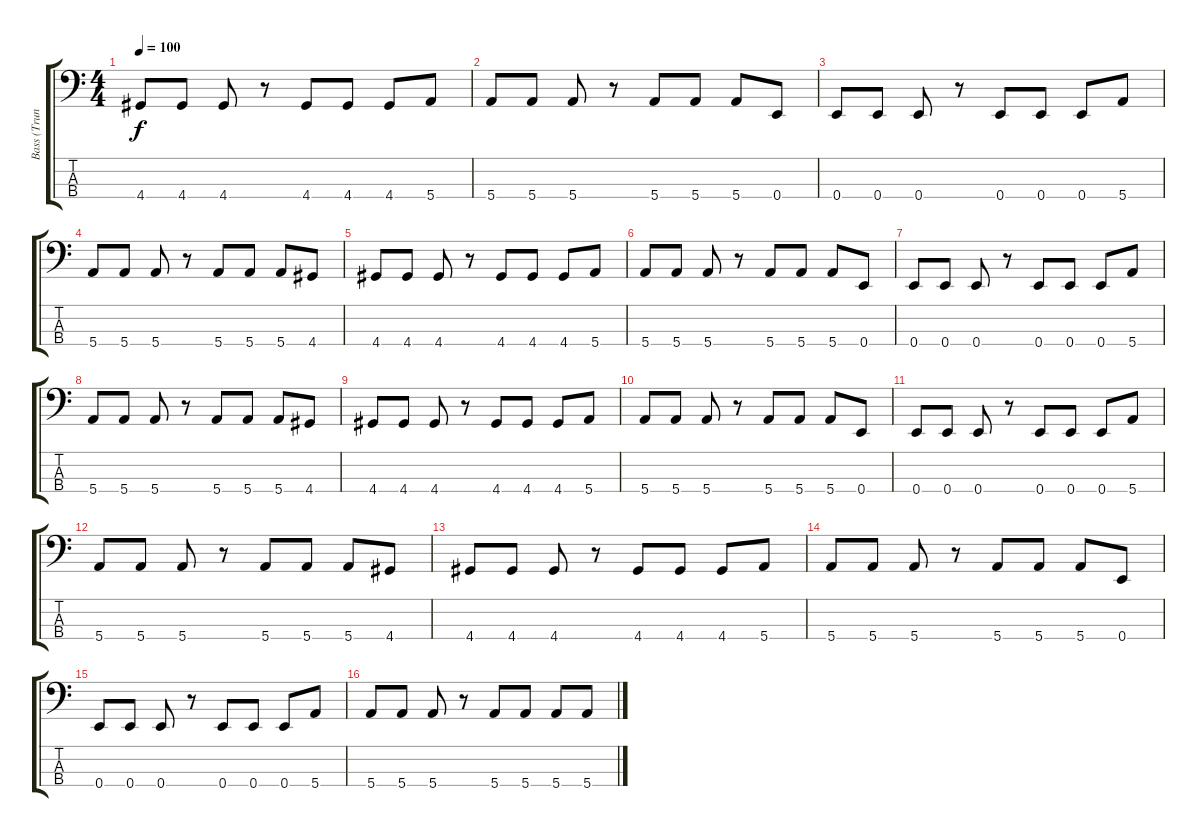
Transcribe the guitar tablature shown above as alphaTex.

\track ("Bass (Trung do)" "Bass (Trun") {instrument electricbassfinger}
\staff {score tabs}
\tuning (G2 D2 A1 E1) {hide}
\ts (4 4)
\tempo 100
\clef f4
\ks c
4.4.8{dy f} 4.4.8 4.4.8 r.8 4.4.8 4.4.8 4.4.8 5.4.8 |
5.4.8 5.4.8 5.4.8 r.8 5.4.8 5.4.8 5.4.8 0.4.8 |
0.4.8 0.4.8 0.4.8 r.8 0.4.8 0.4.8 0.4.8 5.4.8 |
5.4.8 5.4.8 5.4.8 r.8 5.4.8 5.4.8 5.4.8 4.4.8 |
4.4.8 4.4.8 4.4.8 r.8 4.4.8 4.4.8 4.4.8 5.4.8 |
5.4.8 5.4.8 5.4.8 r.8 5.4.8 5.4.8 5.4.8 0.4.8 |
0.4.8 0.4.8 0.4.8 r.8 0.4.8 0.4.8 0.4.8 5.4.8 |
5.4.8 5.4.8 5.4.8 r.8 5.4.8 5.4.8 5.4.8 4.4.8 |
4.4.8 4.4.8 4.4.8 r.8 4.4.8 4.4.8 4.4.8 5.4.8 |
5.4.8 5.4.8 5.4.8 r.8 5.4.8 5.4.8 5.4.8 0.4.8 |
0.4.8 0.4.8 0.4.8 r.8 0.4.8 0.4.8 0.4.8 5.4.8 |
5.4.8 5.4.8 5.4.8 r.8 5.4.8 5.4.8 5.4.8 4.4.8 |
4.4.8 4.4.8 4.4.8 r.8 4.4.8 4.4.8 4.4.8 5.4.8 |
5.4.8 5.4.8 5.4.8 r.8 5.4.8 5.4.8 5.4.8 0.4.8 |
0.4.8 0.4.8 0.4.8 r.8 0.4.8 0.4.8 0.4.8 5.4.8 |
5.4.8 5.4.8 5.4.8 r.8 5.4.8 5.4.8 5.4.8 5.4.8
